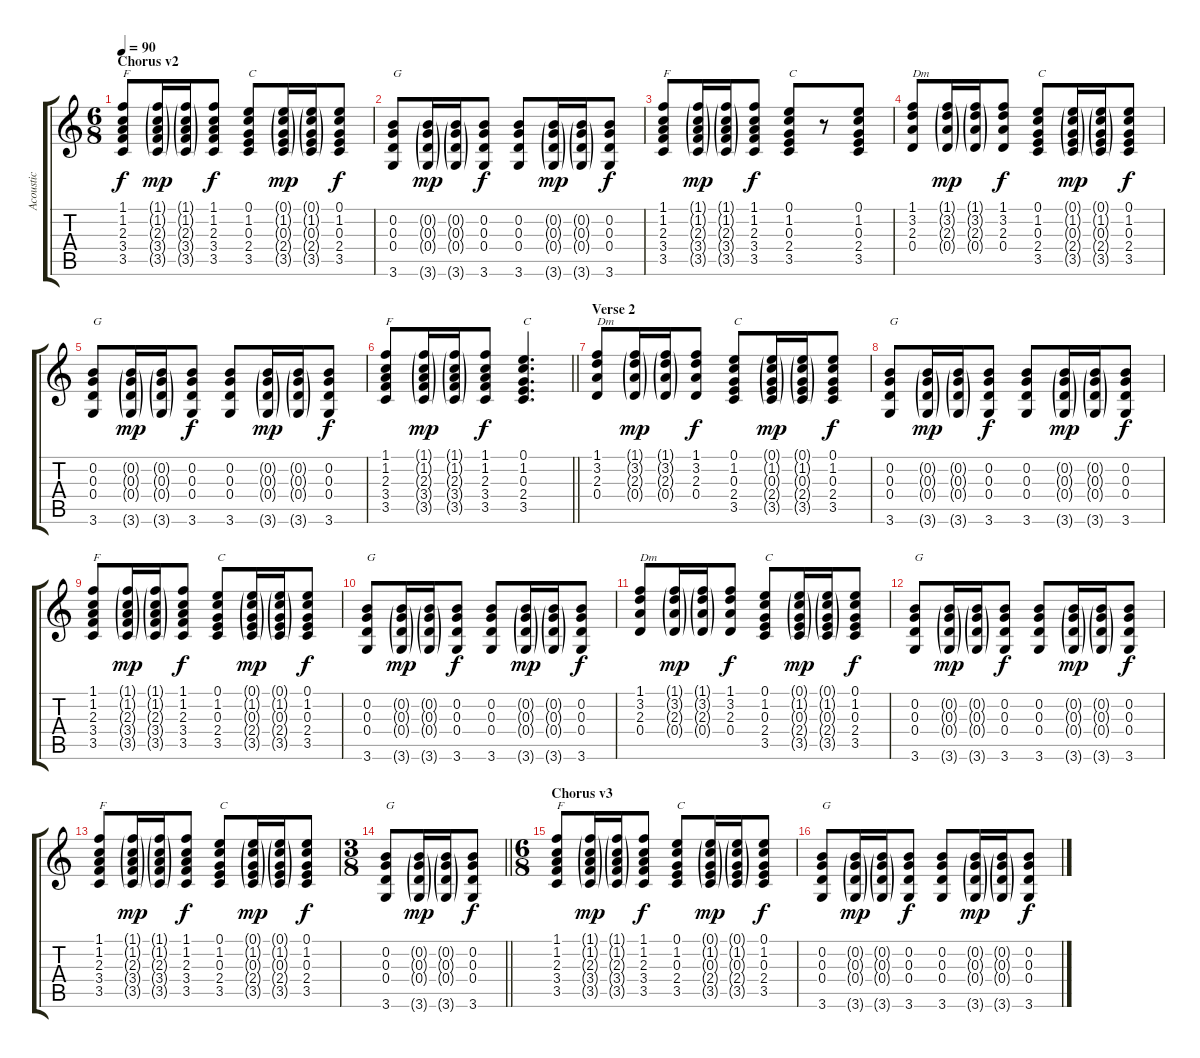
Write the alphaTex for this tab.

\track ("Acoustic" "Acoustic") {instrument acousticguitarsteel}
\staff {score tabs}
\tuning (E4 B3 G3 D3 A2 E2) {hide}
\ts (6 8)
\section ("" "Chorus v2")
\tempo 90
\clef g2
\ks c
(1.1 1.2 2.3 3.4 3.5).8{txt "F" dy f} (1.1{g} 1.2{g} 2.3{g} 3.4{g} 3.5{g}).16{dy mp} (1.1{g} 1.2{g} 2.3{g} 3.4{g} 3.5{g}).16 (1.1 1.2 2.3 3.4 3.5).8{dy f} (0.1 1.2 0.3 2.4 3.5).8{txt "C"} (0.1{g} 1.2{g} 0.3{g} 2.4{g} 3.5{g}).16{dy mp} (0.1{g} 1.2{g} 0.3{g} 2.4{g} 3.5{g}).16 (0.1 1.2 0.3 2.4 3.5).8{dy f} |
(0.2 0.3 0.4 3.6).8{txt "G"} (0.2{g} 0.3{g} 0.4{g} 3.6{g}).16{dy mp} (0.2{g} 0.3{g} 0.4{g} 3.6{g}).16 (0.2 0.3 0.4 3.6).8{dy f} (0.2 0.3 0.4 3.6).8 (0.2{g} 0.3{g} 0.4{g} 3.6{g}).16{dy mp} (0.2{g} 0.3{g} 0.4{g} 3.6{g}).16 (0.2 0.3 0.4 3.6).8{dy f} |
(1.1 1.2 2.3 3.4 3.5).8{txt "F"} (1.1{g} 1.2{g} 2.3{g} 3.4{g} 3.5{g}).16{dy mp} (1.1{g} 1.2{g} 2.3{g} 3.4{g} 3.5{g}).16 (1.1 1.2 2.3 3.4 3.5).8{dy f} (0.1 1.2 0.3 2.4 3.5).8{txt "C"} r.8 (0.1 1.2 0.3 2.4 3.5).8 |
(1.1 3.2 2.3 0.4).8{txt "Dm"} (1.1{g} 3.2{g} 2.3{g} 0.4{g}).16{dy mp} (1.1{g} 3.2{g} 2.3{g} 0.4{g}).16 (1.1 3.2 2.3 0.4).8{dy f} (0.1 1.2 0.3 2.4 3.5).8{txt "C"} (0.1{g} 1.2{g} 0.3{g} 2.4{g} 3.5{g}).16{dy mp} (0.1{g} 1.2{g} 0.3{g} 2.4{g} 3.5{g}).16 (0.1 1.2 0.3 2.4 3.5).8{dy f} |
(0.2 0.3 0.4 3.6).8{txt "G"} (0.2{g} 0.3{g} 0.4{g} 3.6{g}).16{dy mp} (0.2{g} 0.3{g} 0.4{g} 3.6{g}).16 (0.2 0.3 0.4 3.6).8{dy f} (0.2 0.3 0.4 3.6).8 (0.2{g} 0.3{g} 0.4{g} 3.6{g}).16{dy mp} (0.2{g} 0.3{g} 0.4{g} 3.6{g}).16 (0.2 0.3 0.4 3.6).8{dy f} |
\barLineRight lightlight
(1.1 1.2 2.3 3.4 3.5).8{txt "F"} (1.1{g} 1.2{g} 2.3{g} 3.4{g} 3.5{g}).16{dy mp} (1.1{g} 1.2{g} 2.3{g} 3.4{g} 3.5{g}).16 (1.1 1.2 2.3 3.4 3.5).8{dy f} (0.1 1.2 0.3 2.4 3.5).4{d txt "C"} |
\section ("" "Verse 2")
(1.1 3.2 2.3 0.4).8{txt "Dm"} (1.1{g} 3.2{g} 2.3{g} 0.4{g}).16{dy mp} (1.1{g} 3.2{g} 2.3{g} 0.4{g}).16 (1.1 3.2 2.3 0.4).8{dy f} (0.1 1.2 0.3 2.4 3.5).8{txt "C"} (0.1{g} 1.2{g} 0.3{g} 2.4{g} 3.5{g}).16{dy mp} (0.1{g} 1.2{g} 0.3{g} 2.4{g} 3.5{g}).16 (0.1 1.2 0.3 2.4 3.5).8{dy f} |
(0.2 0.3 0.4 3.6).8{txt "G"} (0.2{g} 0.3{g} 0.4{g} 3.6{g}).16{dy mp} (0.2{g} 0.3{g} 0.4{g} 3.6{g}).16 (0.2 0.3 0.4 3.6).8{dy f} (0.2 0.3 0.4 3.6).8 (0.2{g} 0.3{g} 0.4{g} 3.6{g}).16{dy mp} (0.2{g} 0.3{g} 0.4{g} 3.6{g}).16 (0.2 0.3 0.4 3.6).8{dy f} |
(1.1 1.2 2.3 3.4 3.5).8{txt "F"} (1.1{g} 1.2{g} 2.3{g} 3.4{g} 3.5{g}).16{dy mp} (1.1{g} 1.2{g} 2.3{g} 3.4{g} 3.5{g}).16 (1.1 1.2 2.3 3.4 3.5).8{dy f} (0.1 1.2 0.3 2.4 3.5).8{txt "C"} (0.1{g} 1.2{g} 0.3{g} 2.4{g} 3.5{g}).16{dy mp} (0.1{g} 1.2{g} 0.3{g} 2.4{g} 3.5{g}).16 (0.1 1.2 0.3 2.4 3.5).8{dy f} |
(0.2 0.3 0.4 3.6).8{txt "G"} (0.2{g} 0.3{g} 0.4{g} 3.6{g}).16{dy mp} (0.2{g} 0.3{g} 0.4{g} 3.6{g}).16 (0.2 0.3 0.4 3.6).8{dy f} (0.2 0.3 0.4 3.6).8 (0.2{g} 0.3{g} 0.4{g} 3.6{g}).16{dy mp} (0.2{g} 0.3{g} 0.4{g} 3.6{g}).16 (0.2 0.3 0.4 3.6).8{dy f} |
(1.1 3.2 2.3 0.4).8{txt "Dm"} (1.1{g} 3.2{g} 2.3{g} 0.4{g}).16{dy mp} (1.1{g} 3.2{g} 2.3{g} 0.4{g}).16 (1.1 3.2 2.3 0.4).8{dy f} (0.1 1.2 0.3 2.4 3.5).8{txt "C"} (0.1{g} 1.2{g} 0.3{g} 2.4{g} 3.5{g}).16{dy mp} (0.1{g} 1.2{g} 0.3{g} 2.4{g} 3.5{g}).16 (0.1 1.2 0.3 2.4 3.5).8{dy f} |
(0.2 0.3 0.4 3.6).8{txt "G"} (0.2{g} 0.3{g} 0.4{g} 3.6{g}).16{dy mp} (0.2{g} 0.3{g} 0.4{g} 3.6{g}).16 (0.2 0.3 0.4 3.6).8{dy f} (0.2 0.3 0.4 3.6).8 (0.2{g} 0.3{g} 0.4{g} 3.6{g}).16{dy mp} (0.2{g} 0.3{g} 0.4{g} 3.6{g}).16 (0.2 0.3 0.4 3.6).8{dy f} |
(1.1 1.2 2.3 3.4 3.5).8{txt "F"} (1.1{g} 1.2{g} 2.3{g} 3.4{g} 3.5{g}).16{dy mp} (1.1{g} 1.2{g} 2.3{g} 3.4{g} 3.5{g}).16 (1.1 1.2 2.3 3.4 3.5).8{dy f} (0.1 1.2 0.3 2.4 3.5).8{txt "C"} (0.1{g} 1.2{g} 0.3{g} 2.4{g} 3.5{g}).16{dy mp} (0.1{g} 1.2{g} 0.3{g} 2.4{g} 3.5{g}).16 (0.1 1.2 0.3 2.4 3.5).8{dy f} |
\ts (3 8)
\barLineRight lightlight
(0.2 0.3 0.4 3.6).8{txt "G"} (0.2{g} 0.3{g} 0.4{g} 3.6{g}).16{dy mp} (0.2{g} 0.3{g} 0.4{g} 3.6{g}).16 (0.2 0.3 0.4 3.6).8{dy f} |
\ts (6 8)
\section ("" "Chorus v3")
(1.1 1.2 2.3 3.4 3.5).8{txt "F"} (1.1{g} 1.2{g} 2.3{g} 3.4{g} 3.5{g}).16{dy mp} (1.1{g} 1.2{g} 2.3{g} 3.4{g} 3.5{g}).16 (1.1 1.2 2.3 3.4 3.5).8{dy f} (0.1 1.2 0.3 2.4 3.5).8{txt "C"} (0.1{g} 1.2{g} 0.3{g} 2.4{g} 3.5{g}).16{dy mp} (0.1{g} 1.2{g} 0.3{g} 2.4{g} 3.5{g}).16 (0.1 1.2 0.3 2.4 3.5).8{dy f} |
(0.2 0.3 0.4 3.6).8{txt "G"} (0.2{g} 0.3{g} 0.4{g} 3.6{g}).16{dy mp} (0.2{g} 0.3{g} 0.4{g} 3.6{g}).16 (0.2 0.3 0.4 3.6).8{dy f} (0.2 0.3 0.4 3.6).8 (0.2{g} 0.3{g} 0.4{g} 3.6{g}).16{dy mp} (0.2{g} 0.3{g} 0.4{g} 3.6{g}).16 (0.2 0.3 0.4 3.6).8{dy f}
